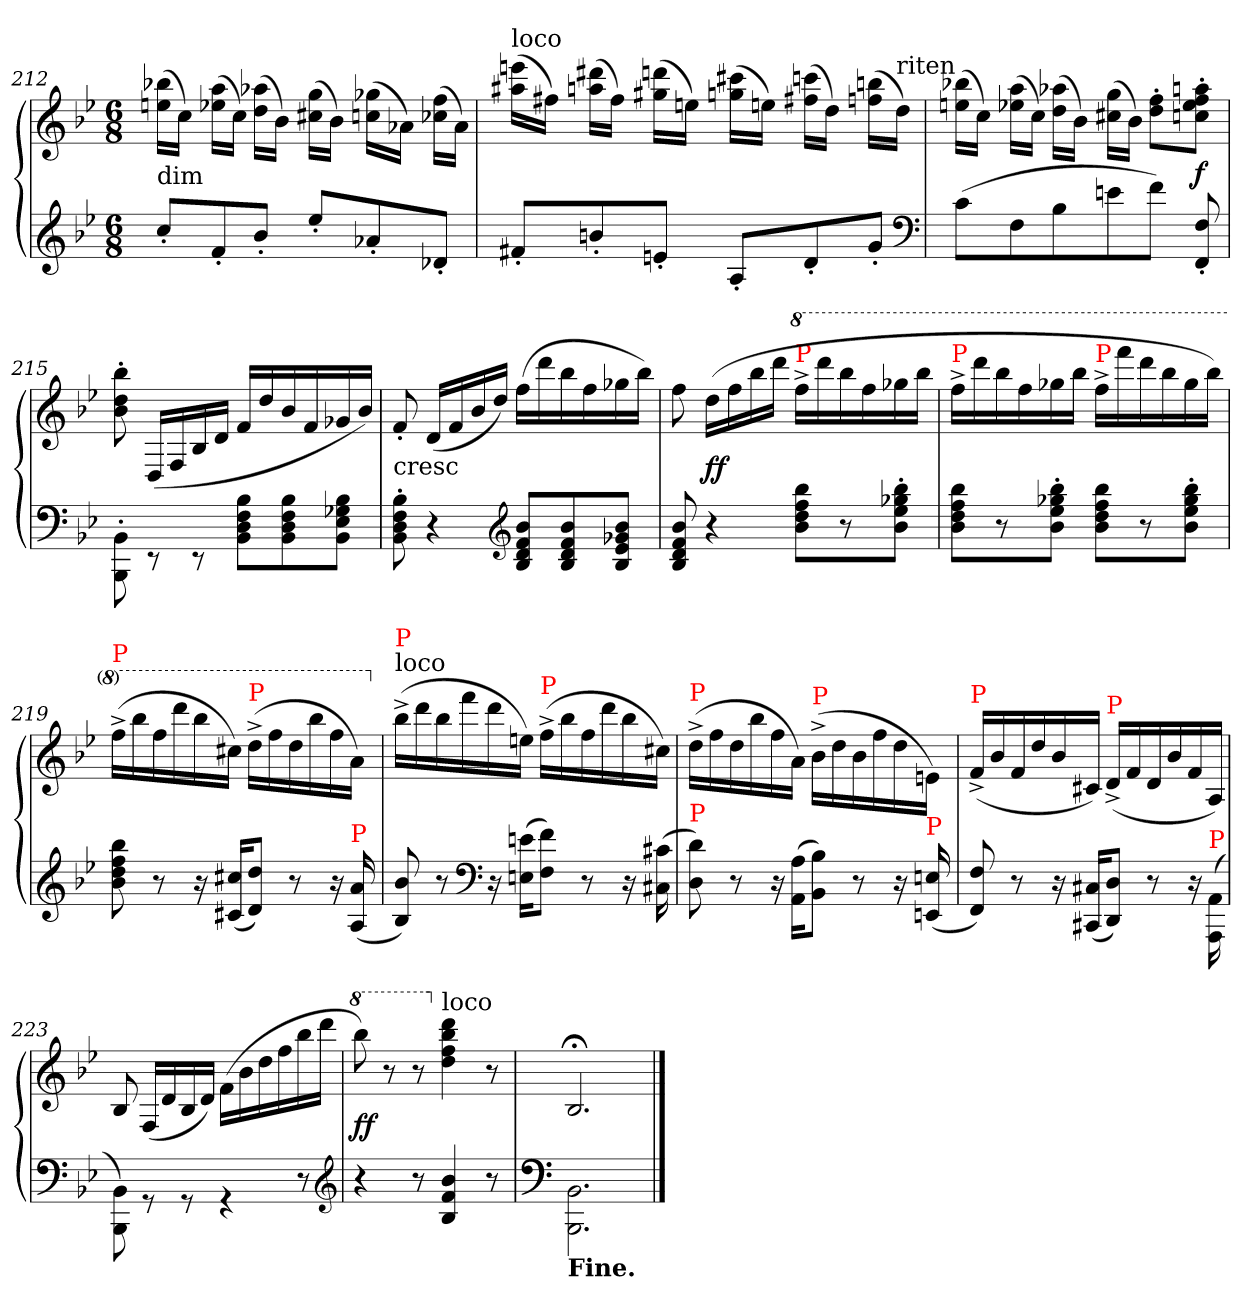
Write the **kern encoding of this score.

**kern	**kern	**dynam
*part1	*part1	*part1
*staff2	*staff1	*staff1/2
*clefG2	*clefG2	*
*k[b-e-]	*k[b-e-]	*
*M6/8	*M6/8	*
=212	=212	=212
!	!LO:TX:c:t=dim	!
8cc'<L	(>16bb-X 16eenLL	.
.	16ccJJ)	.
8f'<	(>16aa 16ee-XLL	.
.	16ccJJ)	.
8b-'<J	(>16aa-X 16ddLL	.
.	16b-JJ)	.
8ee-'<L	(>16gg 16cc#XLL	.
.	16b-JJ)	.
8a-X'<	(>16gg-X 16ccnLL	.
.	16a-XJJ)	.
8d-X'<J	(>16ff 16cc-XLL	.
.	16a-JJ)	.
=213	=213	=213
!	!LO:TX:a:t=loco	!
8f#X'<L	(16eeen 16aa#XLL	.
.	16ff#XJJ)	.
8bn'<	(16ddd#X 16aanLL	.
.	16ff#JJ)	.
8en'<J	(>16dddn 16gg#XLL	.
.	16eenJJ)	.
8A'<L	(>16ccc#X 16ggnLL	.
.	16eenJJ)	.
8d'>	(>16cccn 16ff#XLL	.
.	16ddJJ)	.
8g'<J	(>16bbn 16ffnLL	.
!	!LO:TX:a:t=riten	!
.	16ddJJ)	.
*clefF4	*	*
=214	=214	=214
(>8cL	(>16bb-X 16eenLL	.
.	16ccJJ)	.
8F	(>16aa 16ee-XLL	.
.	16ccJJ)	.
8B-	(>16aa-X 16ddLL	.
.	16b-JJ)	.
8en	(>16gg 16cc#XLL	.
.	16b-JJ)	.
8fJ)	8ff'> 8dd'>L	.
8F'< 8FF'<	8aan'> 8ff'> 8ee-'> 8ccn'>J	f
=215	=215	=215
8BB-'>\ 8BBB-'>\	8bb-' 8dd' 8b-'	.
8rEE	(>16D/LL	.
.	16F/	.
8rEE	16B-/	.
.	16d/JJ	.
8B- 8F 8D 8BB-L	16fLL	.
.	16dd	.
8B- 8F 8D 8BB-	16b-	.
.	16f	.
8B- 8G-X 8E- 8BB-J	16g-X	.
.	16b-JJ)	.
=216	=216	=216
!	!LO:TX:c:t=cresc	!
8B-'> 8F'> 8D'> 8BB-'>	8f'<	.
4r	(<16dLL	.
.	16f	.
.	16b-	.
.	16ddJJ)	.
*clefG2	*	*
8b- 8f 8d 8B-L	(>16ffLL	.
.	16ddd	.
8b- 8f 8d 8B-	16bb-	.
.	16ff	.
8b- 8g-X 8e- 8B-J	16gg-X	.
.	16bb-JJ)	.
=217	=217	=217
8b- 8f 8d 8B-	8ff	.
4r	(>16ddLL	ff
.	16ff	.
.	16bb-	.
.	16dddJJ	.
*	*8va	*
!	!LO:TX:a:color=red:t=P	!
8bb- 8ff 8dd 8b-L	16fff^<LL	.
.	16dddd	.
8r	16bbb-	.
.	16fff	.
8bb-' 8gg-X' 8ee-' 8b-'J	16ggg-X	.
.	16bbb-JJ	.
=218	=218	=218
!	!LO:TX:a:color=red:t=P	!
8bb- 8ff 8dd 8b-L	16fff^<LL	.
.	16dddd	.
8r	16bbb-	.
.	16fff	.
8bb-' 8gg-X' 8ee-' 8b-'J	16ggg-X	.
.	16bbb-JJ	.
!	!LO:TX:a:color=red:t=P	!
8bb- 8ff 8dd 8b-L	16fff^<LL	.
.	16ffff	.
8r	16dddd	.
.	16bbb-	.
8bb-' 8gg-' 8ee-' 8b-'J	16ggg-	.
.	16bbb-JJ)	.
=219	=219	=219
!	!LO:TX:a:color=red:t=P	!
8bb- 8ff 8dd 8b-	(>16fff^<LL	.
.	16bbb-	.
8r	16fff	.
.	16dddd	.
16r	16bbb-	.
(<16cc#X 16c#XKL	16ccc#XJJ)	.
!	!LO:TX:a:color=red:t=P	!
8dd 8dJ)	(>16ddd^<LL	.
.	16fff	.
8r	16ddd	.
.	16bbb-	.
16r	16fff	.
!LO:TX:a:color=red:t=P	!	!
(<16a 16A	16aaJJ)	.
=220	=220	=220
*	*X8va	*
!	!LO:TX:a:t=loco	!
!	!LO:TX:a:color=red:t=P	!
8b- 8B-)	(>16bb-^<LL	.
.	16ddd	.
8r	16bb-	.
.	16fff	.
*clefF4	*	*
16r	16ddd	.
(>16en 16EnKL	16eenJJ)	.
!	!LO:TX:a:color=red:t=P	!
8f 8FJ)	(>16ff^<LL	.
.	16bb-	.
8r	16ff	.
.	16ddd	.
16r	16bb-	.
(>16c#X 16C#X	16cc#XJJ)	.
=221	=221	=221
!	!LO:TX:a:color=red:t=P	!
!LO:TX:a:color=red:t=P	!	!
8d 8D)	(>16dd^<LL	.
.	16ff	.
8r	16dd	.
.	16bb-	.
16r	16ff	.
(>16A 16AAKL	16aJJ)	.
!	!LO:TX:a:color=red:t=P	!
8B- 8BB-J)	(>16b-^<LL	.
.	16dd	.
8r	16b-	.
.	16ff	.
16r	16dd	.
!LO:TX:a:color=red:t=P	!	!
(<16En 16EEn	16enJJ)	.
=222	=222	=222
!	!LO:TX:a:color=red:t=P	!
8F 8FF)	(<16f^<LL	.
.	16b-	.
8r	16f	.
.	16dd	.
16r	16b-	.
(<16C#X 16CC#XKL	16c#XJJ)	.
!	!LO:TX:a:color=red:t=P	!
8D 8DDJ)	(<16d^<LL	.
.	16f	.
8r	16d	.
.	16b-	.
16r	16f	.
!LO:TX:a:color=red:t=P	!	!
(>16AA\ 16AAA\	16A/JJ)	.
=223	=223	=223
8BB-\ 8BBB-\)	8B-/	.
8rGG	(<16F/LL	.
.	16d/	.
8rGG	16B-/	.
.	16dJJ)	.
4rGG	(>16fLL	.
.	16b-	.
.	16dd	.
.	16ff	.
8r	16bb-	.
.	16dddJJ	.
*clefG2	*	*
=224	=224	=224
*	*8va	*
4r	8bbb-)	ff
.	8r	.
8r	8r	.
*	*X8va	*
!	!LO:TX:a:t=loco	!
4b- 4f 4B-	4ddd 4bb- 4ff 4dd	.
8r	8r	.
=225	=225	=225
*clefF4	*	*
!LO:TX:b:B:t=Fine.	!	!
2.BB-\ 2.BBB-\	2.B-;</	.
==	==	==
*-	*-	*-
